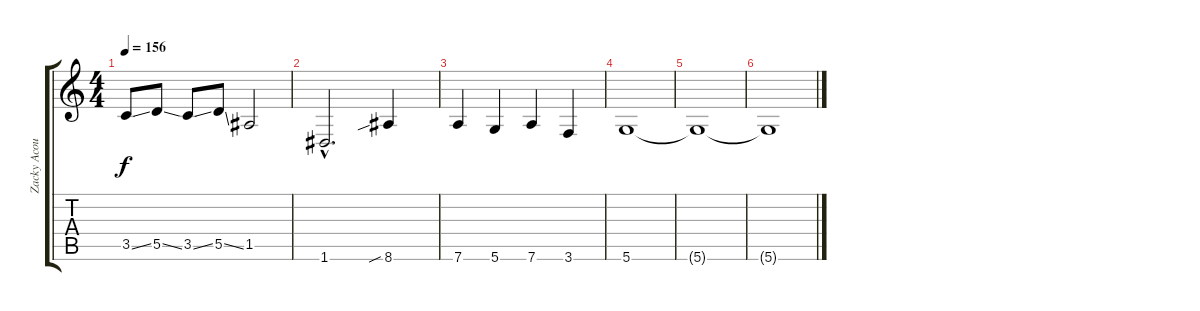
\track ("Zacky Acoustic" "Zacky Acou") {instrument acousticguitarsteel}
\staff {score tabs}
\tuning (E4 B3 G3 D3 A2 D2) {hide}
\ts (4 4)
\tempo 156
\clef g2
\ks c
3.5{ss}.8{dy f} 5.5{ss}.8 3.5{ss}.8 5.5{ss}.8 1.5.2 |
1.6{hac}.2{d} 8.6{sib}.4 |
7.6.4 5.6.4 7.6.4 3.6.4 |
5.6.1 |
5.6{t}.1 |
5.6{t}.1
